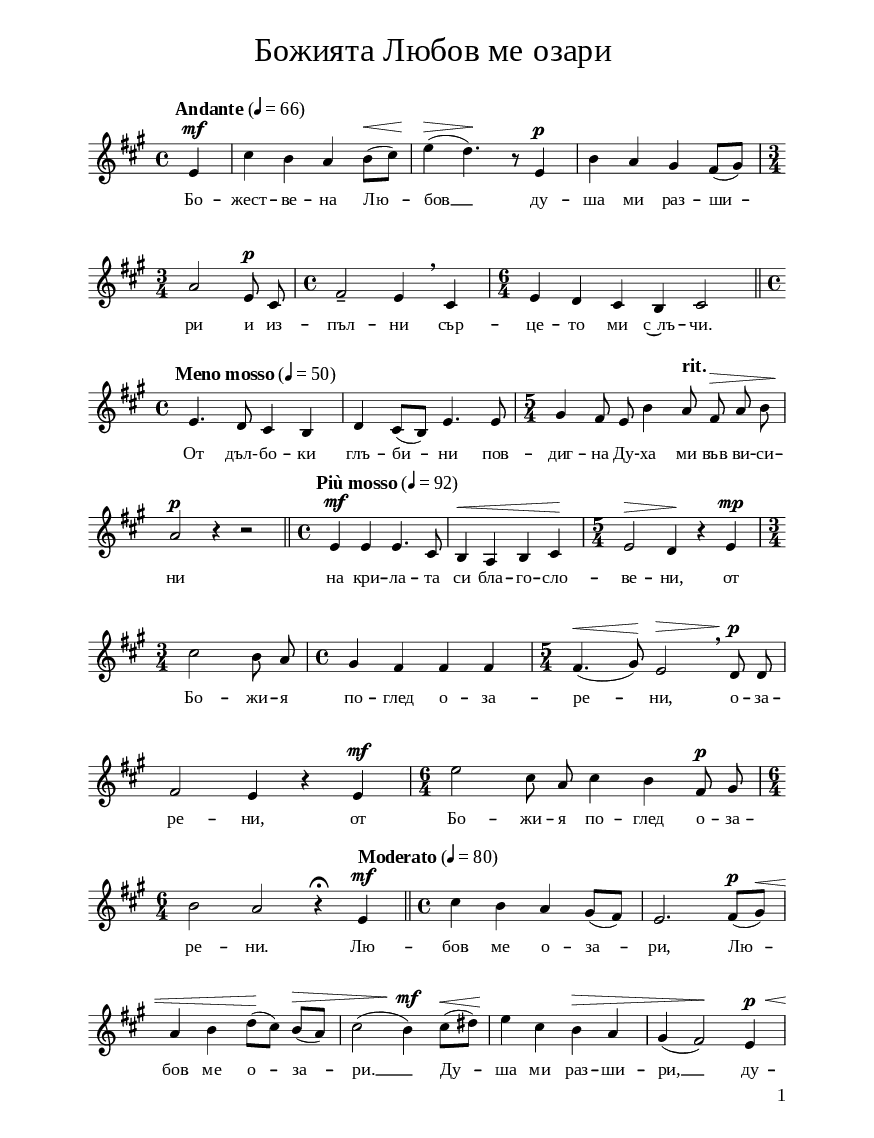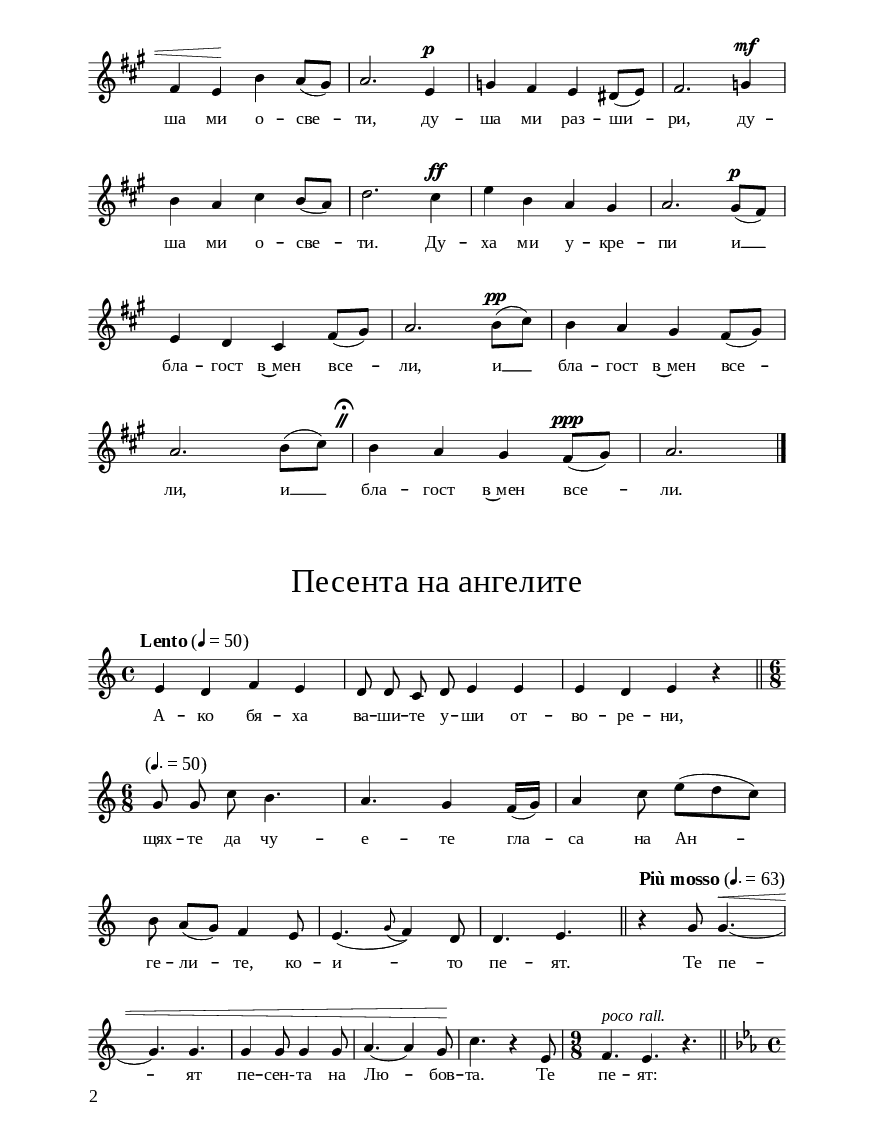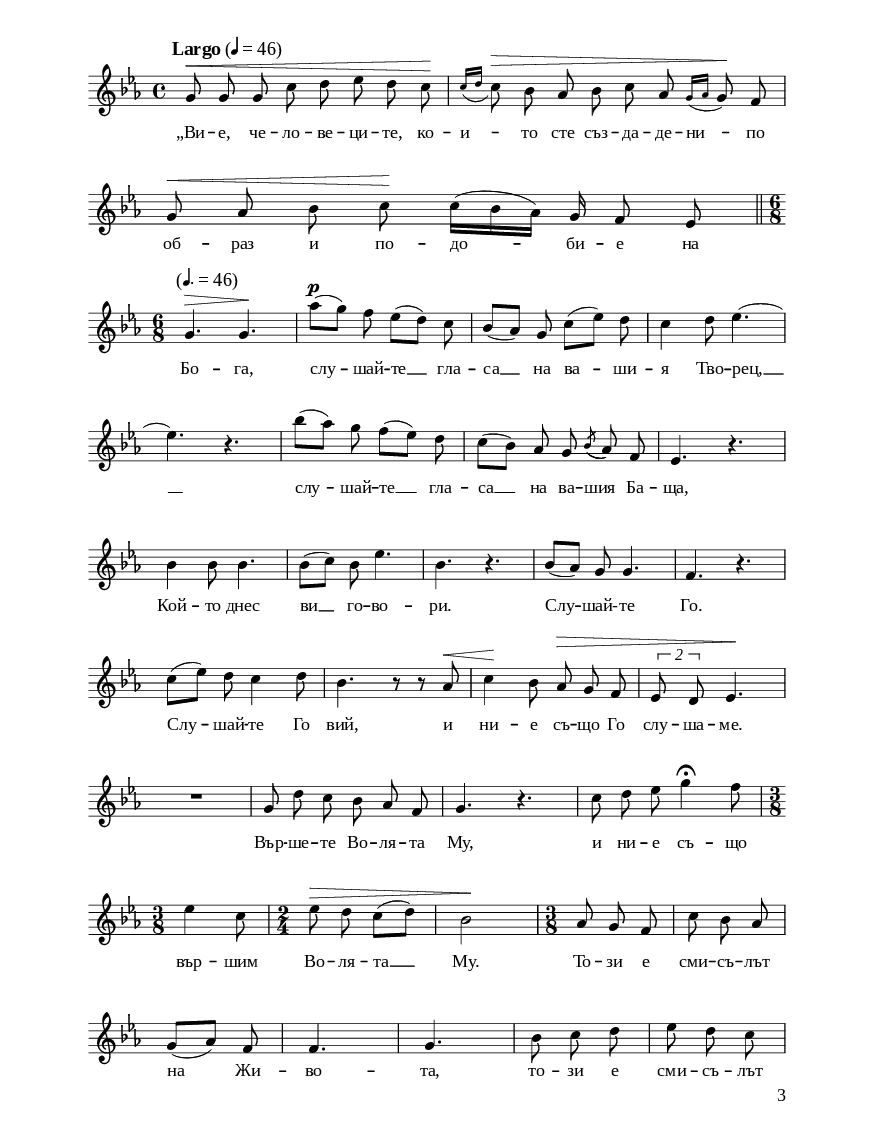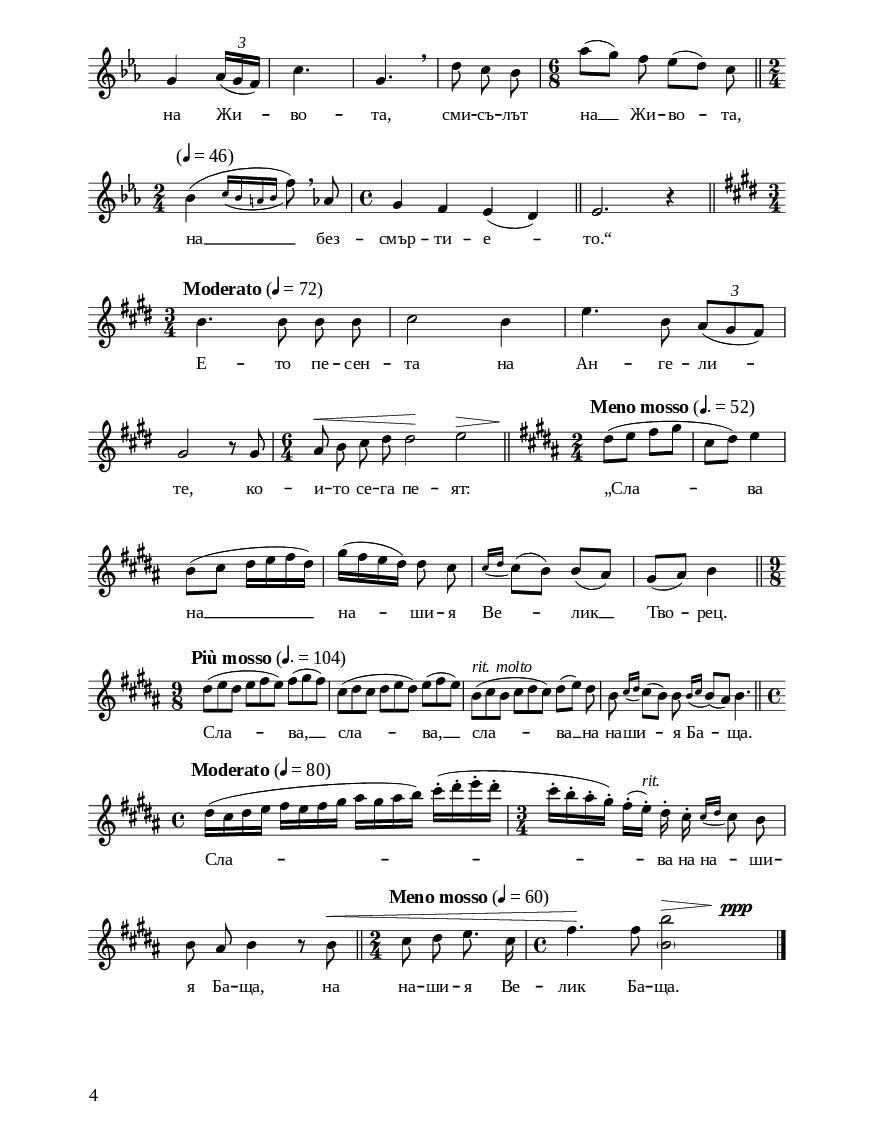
\version "2.24.2"

% include paper part and global functions
\include "include/globals.ily"

\bookpart {
  \label #'ref206
  \tocItem \markup "Божията Любов ме озари"
  \include "include/bookpart-paper.ily"
  \score {
    \include "include/score-layout.ily"

    \new Voice \absolute {
      \clef treble
      \key a \major
      \time 4/4
      \tempoFunc "Andante" 4 "66"
      \autoBeamOff
      \partial 4
      e'4 ^\mf  | % 2
      cis''4  b'4  a'4  b'8 ( [ ^\<
      cis''8 ) ] | % 3
      e''4 ( ^\! ^\>  d''4. ) \! r8  e'4^\p | % 4
      b'4  a'4  gis'4  fis'8 ( [
      gis'8 ) ] \break| % 5
      \time 3/4  | % 5
      a'2  e'8  ^\p  cis'8   | % 6
      \time 4/4  | % 6
      fis'2 --  e'4   \breathe cis'4 | % 7
      \time 6/4  | % 7
      e'4  d'4  cis'4  b4  cis'2 \bar
      "||"
      \time 4/4  \break | % 8
      | % 8
      \tempoFunc "Meno mosso" 4 "50"
      e'4.  d'8  cis'4  b4 | % 9
      d'4  cis'8 ( [  b8 ) ]  e'4.  e'8
      |
      \time 5/4  |
      gis'4  fis'8   e'8  b'4 \tempo "rit." a'8
      fis'8 ^\>  a'8  b'8
      \break | % 11
      a'2 ^\! ^\p r4 r2 \bar "||"
      \time 4/4   | % 12
      \tempoFunc "Più mosso" 4 "92" e'4 ^\mf

      e'4
      e'4.   cis'8 | % 13
      b4 ^\<  a4  b4  cis'4 ^\!  | % 14
      \time 5/4  | % 14
      e'2 ^\>  d'4 ^\! r4  e'4 ^\mp \break | % 15
      \time 3/4  | % 15
      cis''2  b'8   a'8  | % 16
      \time 4/4  | % 16
      gis'4  fis'4  fis'4  fis'4 | % 17
      \time 5/4  | % 17
      fis'4. ( ^\<  gis'8 ) ^\!  e'2 ^\> \breathe d'8
      ^\!  ^\p  d'8 \break | % 18
      fis'2  e'4 r4  e'4 ^\mf | % 19
      \time 6/4  | % 19
      e''2  cis''8   a'8   cis''4
      b'4  fis'8  ^\p  gis'8 | \time 6/4 \break

      b'2  a'2 r4 ^\fermata
      \tempoFunc "Moderato" 4 "80"
      e'4
      ^\mf | % 21
      \time 4/4  | \bar "||" % 21
      cis''4  b'4  a'4  gis'8 ( [
      fis'8 ) ]  | % 22
      e'2.  fis'8 ( [ ^\p  gis'8 ) ] ^\< \break | % 23
      a'4  b'4  d''8 ( [ ^\!  cis''8 )
      ]  b'8 ( [ ^\>  a'8 ) ] | % 24
      cis''2 (  b'4 ) ^\! ^\mf  cis''8 ( [ ^\<
      dis''8 ) ] | % 25
      e''4 ^\!  cis''4  b'4 ^\>  a'4 | % 26
      gis'4 (  fis'2 ) ^\!  e'4 ^\p ^\< \break | % 27
      fis'4  e'4 ^\! b'4  a'8 ( [
      gis'8 ) ] | % 28
      a'2.  e'4 ^\p | % 29
      g'4  fis'4  e'4  dis'8 ( [  e'8
      ) ] |
      fis'2.  g'4 ^\mf \break | % 31
      b'4  a'4  cis''4  b'8 ( [  a'8
      ) ] | % 32
      d''2.  cis''4 ^\ff  | % 33
      e''4  b'4  a'4  gis'4 | % 34
      a'2.  gis'8 ( [ ^\p  fis'8 ) ] \break | % 35
      e'4  d'4  cis'4  fis'8 ( [  gis'8
      ) ] | % 36
      a'2.  b'8 ( [ ^\pp  cis''8 ) ]
      | % 37
      b'4  a'4  gis'4  fis'8 ( [
      gis'8 ) ] | \break % 38
      a'2.  b'8 ( [  cis''8 ) ]
      ^\markup {
        \override #'(baseline-skip . 1.2)
        \column {
          \line { "   " \musicglyph #"scripts.ufermata"}
          \line { "   " \musicglyph #"scripts.caesura.straight" }
        }
      }
      | % 39
      b'4  a'4  gis'4  fis'8 ( [ ^\ppp
      gis'8 ) ] |
      a'2. \bar "|."
    }

    \addlyrics {
      Бо -- жест -- ве -- на Лю -- бов __
      ду -- ша ми раз -- ши -- ри
      и из -- пъл -- ни сър -- це -- то
      ми с~лъ -- чи. От "дъл-" -- бо -- ки
      глъ -- би -- ни пов -- диг -- на
      Ду -- ха ми във ви -- си -- ни на
      кри -- ла -- та си бла -- го -- сло
      -- ве -- ни, от Бо -- жи -- я по --
      глед о -- за -- ре -- ни, о -- за
      -- ре -- ни, от Бо -- жи -- я по --
      глед о -- за -- ре -- ни. Лю -- бов
      ме о -- за -- ри, Лю -- бов
      ме о -- за -- ри. __ Ду --
      ша ми раз -- ши -- ри,  __ ду --
      ша ми о -- све  -- ти, ду -- ша
      ми раз -- ши  -- ри, ду -- ша ми
      о -- све -- ти. Ду -- ха ми у --
      кре -- пи и __  бла -- гост в~мен
      все -- ли, и __ бла -- гост
      в~мен все -- ли, и __ бла --
      гост в~мен все -- ли.}

      \header {
        title = \titleFunc "Божията Любов ме озари " " Božijata Ljubov me ozari"
      }

      \midi{}

    } % score

    \label #'ref207
    \tocItem \markup "Песента на ангелите "
    \include "include/bookpart-paper.ily"
    \score {
      \include "include/score-layout.ily"

      \new Voice \absolute {
        \clef treble
        \key c \major
        \time 4/4
        \tempoFunc "Lento" 4 "50"
        \autoBeamOff
        \override Hairpin.to-barline = ##f
        \override Hairpin.after-line-breaking = ##t
        e'4  d'4  f'4  e'4 | % 2
        d'8  d'8  c'8  d'8  e'4
        e'4 | % 3
        e'4  d'4  e'4 r4 | \break % 4
        \time 6/8  | \bar"||" % 4
        \tempoFunc "" 4. "50"
        g'8  g'8 c''8 b'4.  | % 5
        a'4.  g'4  f'16 ( [  g'16 ) ] | % 6
        a'4 c''8 e''8 ( [ d''8
        c''8 ) ] |\break  % 7
        b'8  a'8 ( [  g'8 ) ]  f'4  e'8
        | % 8
        e'4. ( \appoggiatura {  g'8 }  f'4 )
        d'8 | % 9
        d'4.  e'4. \bar"||" |
        \tempoFunc "Più mosso" 4. "63"
        r4  g'8
        g'4. ~ ^\< |  \break % 11
        g'4.  g'4. | % 12
        g'4  g'8  g'4  g'8 | % 13
        a'4. ~  a'4  g'8 _\!  | % 14
        c''4.  r4  e'8 |  % 15
        \time 9/8  | % 15
        f'4. ^\markup{ \italic {poco rall.} }  e'4. r4. \bar
        "||" \break
        \key es \major \time 4/4 | % 16
        \tempoFunc "Largo" 4 "46"
        g'8 ^\<  g'8  g'8 c''8 d''8
        es''8 d''8 c''8 ^\! | % 17
        \grace {  c''16 ( [  d''16 ] } c''8 ) ^\>
        bes'8  as'8 bes'8 c''8
        as'8 \grace {  g'16 ( [  as'16 ] }  g'8 )
        ^\! f'8 | \break % 18
        g'8 ^\<  as'8 bes'8 c''8  ^\!
        c''16 ( [ bes'16  as'16 )  ] g'16
        f'8  es'8  \bar "||"
        \break | % 19
        \time 6/8  | % 19
        \tempoFunc "" 4. "46"
        g'4. ^\>  g'4.  ^\! |
        as''8 ( [ ^\p g''8 ) ] f''8
        es''8 ( [ d''8 ) ] c''8 | % 21
        bes'8 ( [  as'8 ) ]  g'8 c''8 ( [
        es''8 ) ] d''8 | % 22
        c''4 d''8 es''4. ~ \break | % 23
        es''4. r4. | % 24
        bes''8 ( [ as''8 ) ] g''8
        f''8 ( [ es''8 ) ] d''8 | % 25
        c''8 ( [ bes'8 ) ]  as'8  g'8
        \acciaccatura {  bes'8 ( }  as'8 )  f'8 | % 26
        es'4. r4. \break | % 27
        bes'4 bes'8 bes'4. | % 28
        bes'8 ( [ c''8 ) ] bes'8
        es''4. | % 29
        bes'4. r4. |
        bes'8 ( [  as'8 ) ]  g'8  g'4. | % 31
        f'4. r4. \break| % 32
        c''8 ( [ es''8 ) ] d''8 c''4
        d''8 | % 33
        bes'4. r8 r8  as'8 ^\< | % 34
        c''4 ^\! bes'8  as'8 ^\>  g'8
        f'8 | % 35
        \times 3/2  {
          es'8   d'8
        }
        es'4. ^\! \break | % 36
        R2. | % 37
        g'8 d''8 c''8 bes'8
        as'8  f'8 | % 38
        g'4. r4. | % 39
        c''8 d''8 es''8 g''4
        ^\fermata f''8 \break |
        \time 3/8  |
        es''4 c''8 | % 41
        \time 2/4  | % 41
        es''8 ^\> d''8 c''8 ( [ d''8
        ) ] | % 42
        bes'2 ^\! | % 43
        \time 3/8  | % 43
        as'8  g'8  f'8 | % 44
        c''8 bes'8  as'8 \break | % 45
        g'8 ( [  as'8 ) ]  f'8 | % 46
        f'4. | % 47
        g'4. | % 48
        bes'8 c''8 d''8 | % 49
        es''8 d''8 c''8 \break |
        g'4 \once \omit TupletBracket
        \times 2/3  {
          as'16 ( [  g'16  f'16 ) ]
        }
        | % 51
        c''4. | % 52
        g'4.  \breathe | % 53
        d''8 c''8 bes'8 | % 54
        \time 6/8  | % 54
        as''8 ( [ g''8 ) ] f''8 es''8
        ( [ d''8 ) ] c''8 \bar "||"
        \break | % 55
        \time 2/4  | % 55
        \tempoFunc "" 4 "46" | % 55
        bes'4 ( \acciaccatura {
          c''16 [bes'16 a'16
          bes'16 ]
        }
        f''8 )  \breathe as'8  | % 56
        \time 4/4  | % 56
        g'4  f'4  es'4 (  d'4 ) \bar "||"
        es'2. r4 \bar "||"
        \break | % 58
        \once \override Staff.KeyCancellation.break-visibility = #all-invisible
        \key e \major \time 3/4 | % 58
        \tempoFunc "Moderato" 4 "72"
        b'4. b'8 b'8 b'8 | % 59
        cis''2 b'4 |
        e''4. b'8 \once \omit TupletBracket
        \times 2/3  {
          a'8 ( [  gis'8  fis'8 ) ]
        }
        | \break % 61
        gis'2 r8  gis'8 | % 62
        \time 6/4  | % 62
        a'8 ^\< b'8 cis''8 dis''8
        dis''2 ^\!
        \once \override Hairpin.to-barline = ##t
        e''2 ^\> \bar "||"
        \key b \major \time 2/4 | % 63
        \tempoFunc "Meno mosso" 4. "52"
        dis''8 ( [ _\! e''8 ] fis''8 [
        gis''8 ] | % 64
        cis''8 [ dis''8 ) ] e''4 | \break % 65
        b'8 ( [ cis''8 ] dis''16 [
        e''16 fis''16 dis''16 ) ]  | % 66
        gis''16 ( [ fis''16 e''16
        dis''16 ) ] dis''8 cis''8 | % 67
        \grace {  cis''16 ( [  dis''16 ] } cis''8 )
        ( [ b'8 ) ]  b'8 ( [  ais'8 ) ] | % 68
        gis'8 ( [  ais'8 ) ] b'4 \bar "||" \break
        \time 9/8  | % 69
        \tempoFunc "Più mosso" 4. "104"
        dis''8 ( [  e''8
        dis''8 ] e''8 [
        fis''8 e''8 ) ] fis''8 ( [ gis''8
        fis''8 ) ]  |
        cis''8 ( [ dis''8 cis''8 ]
        dis''8 [ e''8 dis''8 ) ] e''8 ( [
        fis''8 e''8 ) ] | % 71
        b'8 ( [ ^\markup{ \italic {rit. molto} } cis''8
        b'8 ] cis''8 [ dis''8 cis''8
        ) ] dis''8 (  [e''8] ) dis''8  | % 72

        b'8  \acciaccatura { cis''16  [  dis''16 ] }
        cis''8 [( b'8 )]

        b'8  \acciaccatura { b'16 [  cis''16 ] }
        b'8 [( ais'8 )]

        b'4. \break | % 73
        \time 4/4  | \bar "||" % 73
        \tempoFunc "Moderato" 4 "80"
        dis''16 ( [ cis''16 dis''16
        e''16 ] fis''16 [ e''16 fis''16
        gis''16 ] ais''16 [ gis''16
        ais''16 b''16 ) ] cis'''16 ( -. [
        dis'''16 -. e'''16 -. dis'''16 -. ] | % 74
        \time 3/4  | % 74
        cis'''16 -. [ b''16 -. ais''16 -.
        gis''16 ) -. ] fis''16 ( -. [ e''16 )
        -. ] ^\markup{ \italic {rit.} } dis''16 -. cis''16
        -. \acciaccatura {  cis''16 [  dis''16 ] } cis''8
        b'8 \break | % 75
        b'8  ais'8 b'4 r8
        b'8^\<
        \tempoFunc "Meno mosso" 4 "60"
        \time 2/4  | \bar "||" % 76
        cis''8 dis''8 e''8. cis''16
        | % 77
        \time 4/4  | % 77
        fis''4. ^\! fis''8
        <\parenthesize b'
        b''>2 ^\>
        \once \override Score.BarLine.break-visibility = ##(#f #f #f)
        s^\ppp ^\! \bar "|."
      }

      \addlyrics {
        А
        -- ко бя -- ха ва -- ши -- те у -- ши
        от -- во -- ре -- ни, щях -- те да
        чу -- е -- те гла -- са на Ан
        --  ге -- ли -- те, ко -- и
        --  то пе -- ят. Те пе --
        ят пе -- "сен-" -- та на Лю -- бов
        -- та. Те пе -- ят: „Ви -- е, че --
        ло -- ве -- ци -- те, ко -- и --
        то сте съз -- да -- де -- ни --
        по об -- раз и по -- до --
        би -- е на Бо -- га, слу -- шай
        -- те __  гла -- са __  на ва --
        ши -- я Тво -- рец, __ слу --
        шай -- те __  гла -- са __  на ва
        -- шия Ба -- ща, Кой -- то днес
        ви __  го -- во -- ри. Слу -- "шай-"
        -- те Го. Слу -- шай -- те Го
        вий, и ни -- е съ -- що Го слу --
        ша -- ме. Вър -- ше -- те Во -- ля --
        та Му, и ни -- е съ -- що вър --
        шим Во -- ля -- та __  Му. То -- зи
        е сми -- съ -- лът на  Жи -- во
        -- та, то -- зи е сми -- съ -- лът
        на Жи --  во -- та, сми -- съ
        -- лът на __ Жи -- во -- та, на __
        без -- смър -- ти
        -- е -- то.“ Е -- то пе -- сен --
        та на Ан -- ге -- ли  --  те,
        ко -- и -- то се -- га пе -- ят:
        „Сла --     ва на __
        на --
        ши -- я   Ве -- лик __
        Тво -- рец. Сла --
        ва, __  сла --
        ва, __  сла --
        ва __     на на -- ши --
        я Ба -- ща. Сла -- "" -- "" --
        ва на   на -- ши -- я Ба
        -- ща, на на -- ши -- я Ве -- лик Ба
        -- ща.}

        \header {
          title = \titleFunc "Песента на ангелите" "Pesenta na angelite"
        }

        \midi{}

      } % score



    } % bookpart

    % Più mosso
    %
